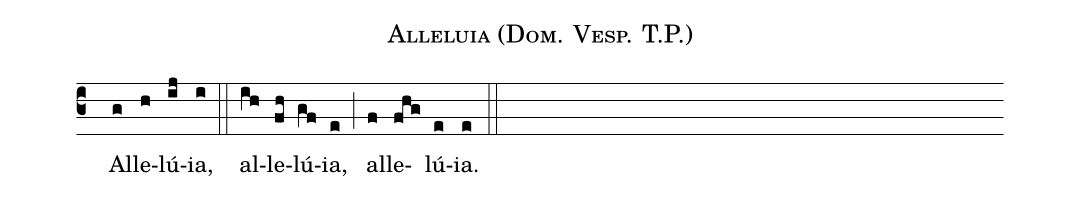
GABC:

name:Alleluia (Dom. Vesp. T.P.);
office-part:Antiphona;
mode:7;
%%
(c3) () Al(g)le(h)lú(ij)ia,(i) (::) al(ih)le(fh)lú(gf)ia,(e) (;) al(f)le(fhg)lú(e)ia.(e) (::)
